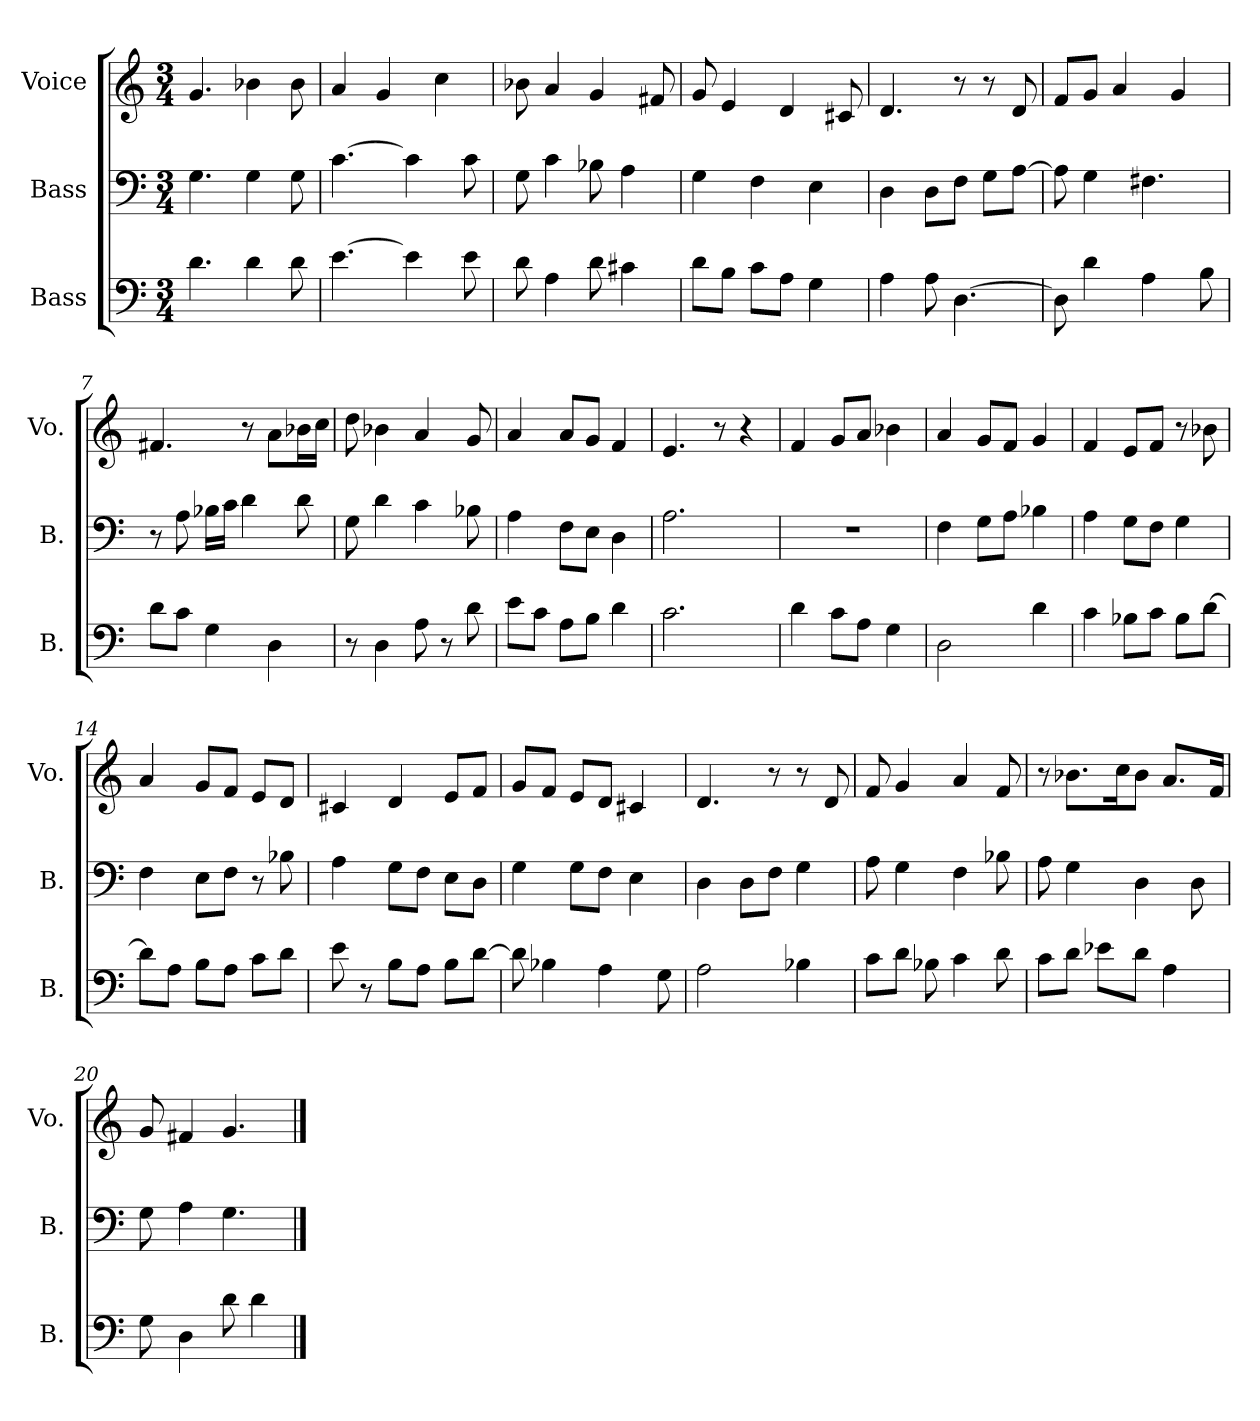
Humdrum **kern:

**kern	**kern	**kern
*part3	*part2	*part1
*staff3	*staff2	*staff1
*I"Bass	*I"Bass	*I"Voice
*I'B.	*I'B.	*I'Vo.
*clefF4	*clefF4	*clefG2
*k[]	*k[]	*k[]
*M3/4	*M3/4	*M3/4
=1	=1	=1
4.d\	4.G\	4.g/
4d\	4G\	4b-X\
8d\	8G\	8b-\
=2	=2	=2
[4.e\	[4.c\	4a/
.	.	4g/
4e\]	4c\]	.
.	.	4cc\
8e\	8c\	.
=3	=3	=3
8d\	8G\	8b-X\
4A\	4c\	4a/
8d\	8B-X\	4g/
4c#X\	4A\	.
.	.	8f#X/
=4	=4	=4
8d\L	4G\	8g/
8B\J	.	4e/
8c\L	4F\	.
8A\J	.	4d/
4G\	4E\	.
.	.	8c#X/
=5	=5	=5
4A\	4D\	4.d/
8A\	8D\L	.
[4.D\	8F\J	8r
.	8G\L	8r
.	[8A\J	8d/
=6	=6	=6
8D\]	8A\]	8f/L
4d\	4G\	8g/J
.	.	4a/
4A\	4.F#X\	.
.	.	4g/
8B\	.	.
!!LO:LB:g=z
=7	=7	=7
8d\L	8r	4.f#X/
8c\J	8A\	.
4G\	16B-X\LL	.
.	16c\JJ	.
.	4d\	8r
4D\	.	8a\L
.	8d\	16b-X\L
.	.	16cc\JJ
=8	=8	=8
8r	8G\	8dd\
4D\	4d\	4b-X\
8A\	4c\	4a/
8r	.	.
8d\	8B-X\	8g/
=9	=9	=9
8e\L	4A\	4a/
8c\J	.	.
8A\L	8F\L	8a/L
8B\J	8E\J	8g/J
4d\	4D\	4f/
=10	=10	=10
2.c\	2.A\	4.e/
.	.	8r
.	.	4r
=11	=11	=11
4d\	2.r	4f/
8c\L	.	8g/L
8A\J	.	8a/J
4G\	.	4b-X\
=12	=12	=12
2D\	4F\	4a/
.	8G\L	8g/L
.	8A\J	8f/J
4d\	4B-X\	4g/
=13	=13	=13
4c\	4A\	4f/
8B-X\L	8G\L	8e/L
8c\J	8F\J	8f/J
8B-\L	4G\	8r
[8d\J	.	8b-X\
!!LO:LB:g=z
=14	=14	=14
8d\L]	4F\	4a/
8A\J	.	.
8B\L	8E\L	8g/L
8A\J	8F\J	8f/J
8c\L	8r	8e/L
8d\J	8B-X\	8d/J
=15	=15	=15
8e\	4A\	4c#X/
8r	.	.
8B\L	8G\L	4d/
8A\J	8F\J	.
8B\L	8E\L	8e/L
[8d\J	8D\J	8f/J
=16	=16	=16
8d\]	4G\	8g/L
4B-X\	.	8f/J
.	8G\L	8e/L
4A\	8F\J	8d/J
.	4E\	4c#X/
8G\	.	.
=17	=17	=17
2A\	4D\	4.d/
.	8D\L	.
.	8F\J	8r
4B-X\	4G\	8r
.	.	8d/
=18	=18	=18
8c\L	8A\	8f/
8d\J	4G\	4g/
8B-X\	.	.
4c\	4F\	4a/
8d\	8B-X\	8f/
=19	=19	=19
8c\L	8A\	8r
8d\J	4G\	8.b-X\L
8e-X\L	.	.
.	.	16cc\K
8d\J	4D\	8b-\J
4A\	.	8.a/L
.	8D\	.
.	.	16f/Jk
!!LO:PB:g=z
=20	=20	=20
8G\	8G\	8g/
4D\	4A\	4f#X/
8d\	4.G\	4.g/
4d\	.	.
==	==	==
*-	*-	*-
